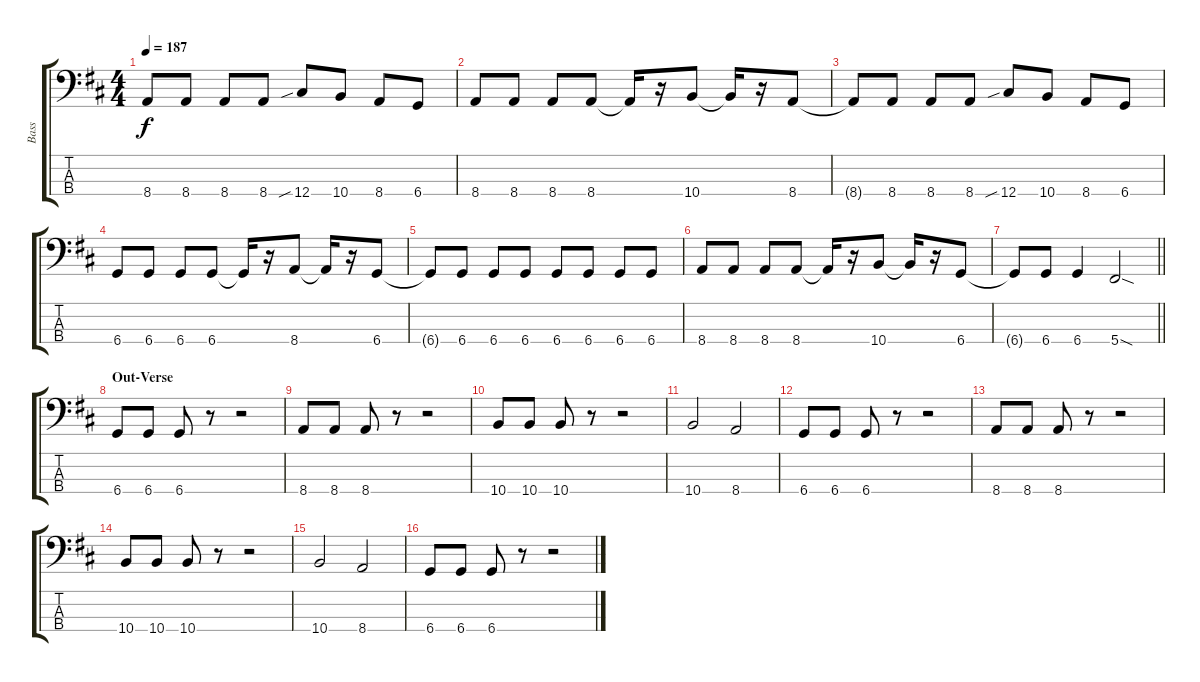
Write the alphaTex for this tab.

\track ("Bass" "Bass") {instrument electricbasspick}
\staff {score tabs}
\tuning (Gb2 Db2 Ab1 Db1) {hide}
\ts (4 4)
\tempo 187
\clef f4
\ks d
8.4{t}.8{dy f} 8.4.8 8.4.8 8.4.8 12.4{sib}.8 10.4.8 8.4.8 6.4.8 |
8.4.8 8.4.8 8.4.8 8.4.8 8.4{t}.16 r.16 10.4.8 10.4{t}.16 r.16 8.4.8 |
8.4{t}.8 8.4.8 8.4.8 8.4.8 12.4{sib}.8 10.4.8 8.4.8 6.4.8 |
6.4.8 6.4.8 6.4.8 6.4.8 6.4{t}.16 r.16 8.4.8 8.4{t}.16 r.16 6.4.8 |
6.4{t}.8 6.4.8 6.4.8 6.4.8 6.4.8 6.4.8 6.4.8 6.4.8 |
8.4.8 8.4.8 8.4.8 8.4.8 8.4{t}.16 r.16 10.4.8 10.4{t}.16 r.16 6.4.8 |
\barLineRight lightlight
6.4{t}.8 6.4.8 6.4.4 5.4{sod}.2 |
\section ("" "Out-Verse")
6.4.8 6.4.8 6.4.8 r.8 r.2 |
8.4.8 8.4.8 8.4.8 r.8 r.2 |
10.4.8 10.4.8 10.4.8 r.8 r.2 |
10.4.2 8.4.2 |
6.4.8 6.4.8 6.4.8 r.8 r.2 |
8.4.8 8.4.8 8.4.8 r.8 r.2 |
10.4.8 10.4.8 10.4.8 r.8 r.2 |
10.4.2 8.4.2 |
6.4.8 6.4.8 6.4.8 r.8 r.2
